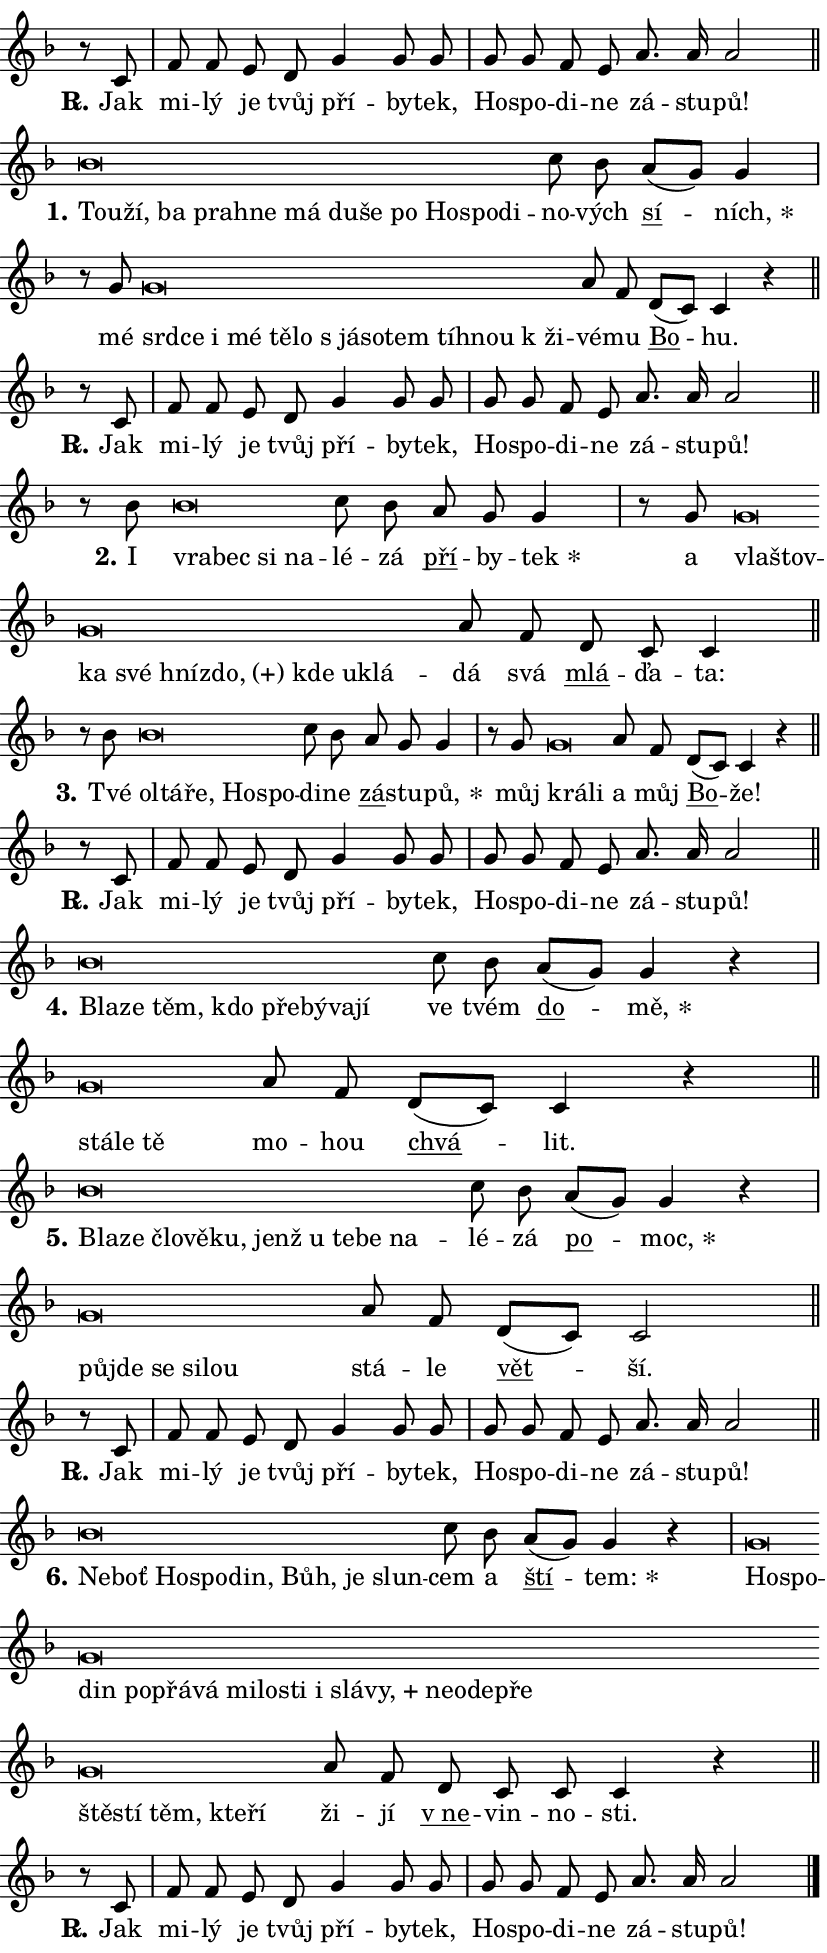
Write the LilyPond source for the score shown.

\version "2.24.0"
\header { tagline = "" }
\paper {
  indent = 0\cm
  top-margin = 0\cm
  right-margin = 0.13\cm % to fit lyric hyphens
  bottom-margin = 0\cm
  left-margin = 0\cm
  paper-width = 14\cm
  page-breaking = #ly:one-page-breaking
  system-system-spacing.basic-distance = #11
  score-system-spacing.basic-distance = #11
  ragged-last = ##f
}


%% Author: Thomas Morley
%% https://lists.gnu.org/archive/html/lilypond-user/2020-05/msg00002.html
#(define (line-position grob)
"Returns position of @var[grob} in current system:
   @code{'start}, if at first time-step
   @code{'end}, if at last time-step
   @code{'middle} otherwise
"
  (let* ((col (ly:item-get-column grob))
         (ln (ly:grob-object col 'left-neighbor))
         (rn (ly:grob-object col 'right-neighbor))
         (col-to-check-left (if (ly:grob? ln) ln col))
         (col-to-check-right (if (ly:grob? rn) rn col))
         (break-dir-left
           (and
             (ly:grob-property col-to-check-left 'non-musical #f)
             (ly:item-break-dir col-to-check-left)))
         (break-dir-right
           (and
             (ly:grob-property col-to-check-right 'non-musical #f)
             (ly:item-break-dir col-to-check-right))))
        (cond ((eqv? 1 break-dir-left) 'start)
              ((eqv? -1 break-dir-right) 'end)
              (else 'middle))))

#(define (tranparent-at-line-position vctor)
  (lambda (grob)
  "Relying on @code{line-position} select the relevant enry from @var{vctor}.
Used to determine transparency,"
    (case (line-position grob)
      ((end) (not (vector-ref vctor 0)))
      ((middle) (not (vector-ref vctor 1)))
      ((start) (not (vector-ref vctor 2))))))

noteHeadBreakVisibility =
#(define-music-function (break-visibility)(vector?)
"Makes @code{NoteHead}s transparent relying on @var{break-visibility}"
#{
  \override NoteHead.transparent =
    #(tranparent-at-line-position break-visibility)
#})

#(define delete-ledgers-for-transparent-note-heads
  (lambda (grob)
    "Reads whether a @code{NoteHead} is transparent.
If so this @code{NoteHead} is removed from @code{'note-heads} from
@var{grob}, which is supposed to be @code{LedgerLineSpanner}.
As a result ledgers are not printed for this @code{NoteHead}"
    (let* ((nhds-array (ly:grob-object grob 'note-heads))
           (nhds-list
             (if (ly:grob-array? nhds-array)
                 (ly:grob-array->list nhds-array)
                 '()))
           ;; Relies on the transparent-property being done before
           ;; Staff.LedgerLineSpanner.after-line-breaking is executed.
           ;; This is fragile ...
           (to-keep
             (remove
               (lambda (nhd)
                 (ly:grob-property nhd 'transparent #f))
               nhds-list)))
      ;; TODO find a better method to iterate over grob-arrays, similiar
      ;; to filter/remove etc for lists
      ;; For now rebuilt from scratch
      (set! (ly:grob-object grob 'note-heads)  '())
      (for-each
        (lambda (nhd)
          (ly:pointer-group-interface::add-grob grob 'note-heads nhd))
        to-keep))))

squashNotes = {
  \override NoteHead.X-extent = #'(-0.2 . 0.2)
  \override NoteHead.Y-extent = #'(-0.75 . 0)
  \override NoteHead.stencil =
    #(lambda (grob)
       (let ((pos (ly:grob-property grob 'staff-position)))
         (begin
           (if (< pos -7) (display "ERROR: Lower brevis then expected\n") (display ""))
           (if (<= pos -6) ly:text-interface::print ly:note-head::print))))
}
unSquashNotes = {
  \revert NoteHead.X-extent
  \revert NoteHead.Y-extent
  \revert NoteHead.stencil
}

hideNotes = \noteHeadBreakVisibility #begin-of-line-visible
unHideNotes = \noteHeadBreakVisibility #all-visible

% work-around for resetting accidentals
% https://lilypond.org/doc/v2.23/Documentation/notation/displaying-rhythms#unmetered-music
cadenzaMeasure = {
  \cadenzaOff
  \partial 1024 s1024
  \cadenzaOn
}

#(define-markup-command (accent layout props text) (markup?)
  "Underline accented syllable"
  (interpret-markup layout props
    #{\markup \override #'(offset . 4.3) \underline { #text }#}))

responsum = \markup \concat {
  "R" \hspace #-1.05 \path #0.1 #'((moveto 0 0.07) (lineto 0.9 0.8)) \hspace #0.05 "."
}

spaceSize = #0.6828661417322834 % exact space size for TeX Gyre Schola

\layout {
  \context {
    \Staff
    \remove "Time_signature_engraver"
    \override LedgerLineSpanner.after-line-breaking = #delete-ledgers-for-transparent-note-heads
  }
  \context {
    \Lyrics {
      \override LyricSpace.minimum-distance = \spaceSize
      \override LyricText.font-name = #"TeX Gyre Schola"
      \override LyricText.font-size = 1
      \override StanzaNumber.font-name = #"TeX Gyre Schola Bold"
      \override StanzaNumber.font-size = 1
    }
  }
  \context {
    \Score 
    \override NoteHead.text =
      #(lambda (grob) 
        (let ((pos (ly:grob-property grob 'staff-position)))
          #{\markup {
            \combine
              \halign #-0.55 \raise #(if (= pos -6) 0 0.5) \override #'(thickness . 2) \draw-line #'(3.2 . 0)
              \musicglyph "noteheads.sM1"
          }#}))
  }
}

% magnetic-lyrics.ily
%
%   written by
%     Jean Abou Samra <jean@abou-samra.fr>
%     Werner Lemberg <wl@gnu.org>
%
%   adapted by
%     Jiri Hon <jiri.hon@gmail.com>
%
% Version 2022-Apr-15

% https://www.mail-archive.com/lilypond-user@gnu.org/msg149350.html

#(define (Left_hyphen_pointer_engraver context)
   "Collect syllable-hyphen-syllable occurrences in lyrics and store
them in properties.  This engraver only looks to the left.  For
example, if the lyrics input is @code{foo -- bar}, it does the
following.

@itemize @bullet
@item
Set the @code{text} property of the @code{LyricHyphen} grob between
@q{foo} and @q{bar} to @code{foo}.

@item
Set the @code{left-hyphen} property of the @code{LyricText} grob with
text @q{foo} to the @code{LyricHyphen} grob between @q{foo} and
@q{bar}.
@end itemize

Use this auxiliary engraver in combination with the
@code{lyric-@/text::@/apply-@/magnetic-@/offset!} hook."
   (let ((hyphen #f)
         (text #f))
     (make-engraver
      (acknowledgers
       ((lyric-syllable-interface engraver grob source-engraver)
        (set! text grob)))
      (end-acknowledgers
       ((lyric-hyphen-interface engraver grob source-engraver)
        ;(when (not (grob::has-interface grob 'lyric-space-interface))
          (set! hyphen grob)));)
      ((stop-translation-timestep engraver)
       (when (and text hyphen)
         (ly:grob-set-object! text 'left-hyphen hyphen))
       (set! text #f)
       (set! hyphen #f)))))

#(define (lyric-text::apply-magnetic-offset! grob)
   "If the space between two syllables is less than the value in
property @code{LyricText@/.details@/.squash-threshold}, move the right
syllable to the left so that it gets concatenated with the left
syllable.

Use this function as a hook for
@code{LyricText@/.after-@/line-@/breaking} if the
@code{Left_@/hyphen_@/pointer_@/engraver} is active."
   (let ((hyphen (ly:grob-object grob 'left-hyphen #f)))
     (when hyphen
       (let ((left-text (ly:spanner-bound hyphen LEFT)))
         (when (grob::has-interface left-text 'lyric-syllable-interface)
           (let* ((common (ly:grob-common-refpoint grob left-text X))
                  (this-x-ext (ly:grob-extent grob common X))
                  (left-x-ext
                   (begin
                     ;; Trigger magnetism for left-text.
                     (ly:grob-property left-text 'after-line-breaking)
                     (ly:grob-extent left-text common X)))
                  ;; `delta` is the gap width between two syllables.
                  (delta (- (interval-start this-x-ext)
                            (interval-end left-x-ext)))
                  (details (ly:grob-property grob 'details))
                  (threshold (assoc-get 'squash-threshold details 0.2)))
             (when (< delta threshold)
               (let* (;; We have to manipulate the input text so that
                      ;; ligatures crossing syllable boundaries are not
                      ;; disabled.  For languages based on the Latin
                      ;; script this is essentially a beautification.
                      ;; However, for non-Western scripts it can be a
                      ;; necessity.
                      (lt (ly:grob-property left-text 'text))
                      (rt (ly:grob-property grob 'text))
                      (is-space (grob::has-interface hyphen 'lyric-space-interface))
                      (space (if is-space " " ""))
                      (extra-delta (if is-space spaceSize 0))
                      ;; Append new syllable.
                      (ltrt-space (if (and (string? lt) (string? rt))
                                (string-append lt space rt)
                                (make-concat-markup (list lt space rt))))
                      ;; Right-align `ltrt` to the right side.
                      (ltrt-space-markup (grob-interpret-markup
                               grob
                               (make-translate-markup
                                (cons (interval-length this-x-ext) 0)
                                (make-right-align-markup ltrt-space)))))
                 (begin
                   ;; Don't print `left-text`.
                   (ly:grob-set-property! left-text 'stencil #f)
                   ;; Set text and stencil (which holds all collected
                   ;; syllables so far) and shift it to the left.
                   (ly:grob-set-property! grob 'text ltrt-space)
                   (ly:grob-set-property! grob 'stencil ltrt-space-markup)
                   (ly:grob-translate-axis! grob (- (- delta extra-delta)) X))))))))))


#(define (lyric-hyphen::displace-bounds-first grob)
   ;; Make very sure this callback isn't triggered too early.
   (let ((left (ly:spanner-bound grob LEFT))
         (right (ly:spanner-bound grob RIGHT)))
     (ly:grob-property left 'after-line-breaking)
     (ly:grob-property right 'after-line-breaking)
     (ly:lyric-hyphen::print grob)))

squashThreshold = #0.4

\layout {
  \context {
    \Lyrics
    \consists #Left_hyphen_pointer_engraver
    \override LyricText.after-line-breaking =
      #lyric-text::apply-magnetic-offset!
    \override LyricHyphen.stencil = #lyric-hyphen::displace-bounds-first
    \override LyricText.details.squash-threshold = \squashThreshold
    \override LyricHyphen.minimum-distance = 0
    \override LyricHyphen.minimum-length = \squashThreshold
  }
}

squashText = \override LyricText.details.squash-threshold = 9999
unSquashText = \override LyricText.details.squash-threshold = \squashThreshold

leftText = \override LyricText.self-alignment-X = #LEFT
unLeftText = \revert LyricText.self-alignment-X

starOffset = #(lambda (grob) 
                (let ((x_offset (ly:self-alignment-interface::aligned-on-x-parent grob)))
                  (if (= x_offset 0) 0 (+ x_offset 1.2))))

star = #(define-music-function (syllable)(string?)
"Append star separator at the end of a syllable"
#{
  \once \override LyricText.X-offset = #starOffset
  \lyricmode { \markup {
    #syllable
    \override #'((font-name . "TeX Gyre Schola Bold")) \hspace #0.2 \lower #0.65 \larger "*"
  } }
#})

starAccent = #(define-music-function (syllable)(string?)
"Append star separator at the end of a syllable and make accent"
#{
  \once \override LyricText.X-offset = #starOffset
  \lyricmode { \markup {
    \accent #syllable
    \override #'((font-name . "TeX Gyre Schola Bold")) \hspace #0.2 \lower #0.65 \larger "*"
  } }
#})

breath = #(define-music-function (syllable)(string?)
"Append breathing indicator at the end of a syllable"
#{
  \lyricmode { \markup { #syllable "+" } }
#})

optionalBreath = #(define-music-function (syllable)(string?)
"Append optional breathing indicator at the end of a syllable"
#{
  \lyricmode { \markup { #syllable "(+)" } }
#})


\score {
    <<
        \new Voice = "melody" { \cadenzaOn \key f \major \relative { r8 c' \cadenzaMeasure \bar "|" f f e d \bar "" g4 g8 g \cadenzaMeasure \bar "|" g g f e \bar "" a8. a16 a2 \cadenzaMeasure \bar "||" \break } }
        \new Lyrics \lyricsto "melody" { \lyricmode { \set stanza = \responsum
Jak mi -- lý je tvůj pří -- by -- tek, Ho -- spo -- di -- ne zá -- stu -- pů! } }
    >>
    \layout {}
}

\score {
    <<
        \new Voice = "melody" { \cadenzaOn \key f \major \relative { \squashNotes bes'\breve*1/16 \hideNotes \breve*1/16 \bar "" \breve*1/16 \bar "" \breve*1/16 \bar "" \breve*1/16 \bar "" \breve*1/16 \bar "" \breve*1/16 \bar "" \breve*1/16 \bar "" \breve*1/16 \bar "" \breve*1/16 \bar "" \breve*1/16 \breve*1/16 \bar "" \unHideNotes \unSquashNotes c8 bes \bar "" a[( g)] g4 \cadenzaMeasure \bar "|" r8 g8 \squashNotes g\breve*1/16 \hideNotes \breve*1/16 \bar "" \breve*1/16 \bar "" \breve*1/16 \bar "" \breve*1/16 \bar "" \breve*1/16 \bar "" \breve*1/16 \bar "" \breve*1/16 \bar "" \breve*1/16 \bar "" \breve*1/16 \bar "" \breve*1/16 \breve*1/16 \bar "" \unHideNotes \unSquashNotes a8 f \bar "" d[( c)] c4 r \cadenzaMeasure \bar "||" \break } }
        \new Lyrics \lyricsto "melody" { \lyricmode { \set stanza = "1."
\leftText Tou -- \squashText ží, ba pra -- hne má du -- še po Ho -- spo -- di -- \unLeftText \unSquashText no -- vých \markup \accent sí -- \star ních, mé \leftText srd -- \squashText ce i mé tě -- lo "s já" -- so -- tem tíh -- nou "k ži" -- \unLeftText \unSquashText vé -- mu \markup \accent Bo -- hu. } }
    >>
    \layout {}
}

\score {
    <<
        \new Voice = "melody" { \cadenzaOn \key f \major \relative { r8 c' \cadenzaMeasure \bar "|" f f e d \bar "" g4 g8 g \cadenzaMeasure \bar "|" g g f e \bar "" a8. a16 a2 \cadenzaMeasure \bar "||" \break } }
        \new Lyrics \lyricsto "melody" { \lyricmode { \set stanza = \responsum
Jak mi -- lý je tvůj pří -- by -- tek, Ho -- spo -- di -- ne zá -- stu -- pů! } }
    >>
    \layout {}
}

\score {
    <<
        \new Voice = "melody" { \cadenzaOn \key f \major \relative { r8 bes'8 \squashNotes bes\breve*1/16 \hideNotes \breve*1/16 \bar "" \breve*1/16 \breve*1/16 \bar "" \unHideNotes \unSquashNotes c8 bes \bar "" a g g4 \cadenzaMeasure \bar "|" r8 g8 \squashNotes g\breve*1/16 \hideNotes \breve*1/16 \bar "" \breve*1/16 \bar "" \breve*1/16 \bar "" \breve*1/16 \bar "" \breve*1/16 \bar "" \breve*1/16 \bar "" \breve*1/16 \breve*1/16 \bar "" \unHideNotes \unSquashNotes a8 f \bar "" d c c4 \cadenzaMeasure \bar "||" \break } }
        \new Lyrics \lyricsto "melody" { \lyricmode { \set stanza = "2."
I \leftText vra -- \squashText bec si na -- \unLeftText \unSquashText lé -- zá \markup \accent pří -- by -- \star tek a \leftText vla -- \squashText štov -- ka své hníz -- \optionalBreath do, kde u -- klá -- \unLeftText \unSquashText dá svá \markup \accent mlá -- ďa -- ta: } }
    >>
    \layout {}
}

\score {
    <<
        \new Voice = "melody" { \cadenzaOn \key f \major \relative { r8 bes'8 \squashNotes bes\breve*1/16 \hideNotes \breve*1/16 \bar "" \breve*1/16 \bar "" \breve*1/16 \breve*1/16 \bar "" \unHideNotes \unSquashNotes c8 bes \bar "" a g g4 \cadenzaMeasure \bar "|" r8 g8 \squashNotes g\breve*1/16 \hideNotes \breve*1/16 \bar "" \unHideNotes \unSquashNotes a8 f \bar "" d[( c)] c4 r \cadenzaMeasure \bar "||" \break } }
        \new Lyrics \lyricsto "melody" { \lyricmode { \set stanza = "3."
Tvé \leftText ol -- \squashText tá -- ře, Ho -- spo -- \unLeftText \unSquashText di -- ne \markup \accent zá -- stu -- \star pů, můj \leftText krá -- \squashText li \unLeftText \unSquashText a můj \markup \accent Bo -- že! } }
    >>
    \layout {}
}

\score {
    <<
        \new Voice = "melody" { \cadenzaOn \key f \major \relative { r8 c' \cadenzaMeasure \bar "|" f f e d \bar "" g4 g8 g \cadenzaMeasure \bar "|" g g f e \bar "" a8. a16 a2 \cadenzaMeasure \bar "||" \break } }
        \new Lyrics \lyricsto "melody" { \lyricmode { \set stanza = \responsum
Jak mi -- lý je tvůj pří -- by -- tek, Ho -- spo -- di -- ne zá -- stu -- pů! } }
    >>
    \layout {}
}

\score {
    <<
        \new Voice = "melody" { \cadenzaOn \key f \major \relative { \squashNotes bes'\breve*1/16 \hideNotes \breve*1/16 \bar "" \breve*1/16 \bar "" \breve*1/16 \bar "" \breve*1/16 \bar "" \breve*1/16 \bar "" \breve*1/16 \breve*1/16 \bar "" \unHideNotes \unSquashNotes c8 bes \bar "" a[( g)] g4 r \cadenzaMeasure \bar "|" \squashNotes g\breve*1/16 \hideNotes \breve*1/16 \breve*1/16 \bar "" \unHideNotes \unSquashNotes a8 f \bar "" d[( c)] c4 r \cadenzaMeasure \bar "||" \break } }
        \new Lyrics \lyricsto "melody" { \lyricmode { \set stanza = "4."
\leftText Bla -- \squashText ze těm, kdo pře -- bý -- va -- jí \unLeftText \unSquashText ve tvém \markup \accent do -- \star mě, \leftText stá -- \squashText le tě \unLeftText \unSquashText mo -- hou \markup \accent chvá -- lit. } }
    >>
    \layout {}
}

\score {
    <<
        \new Voice = "melody" { \cadenzaOn \key f \major \relative { \squashNotes bes'\breve*1/16 \hideNotes \breve*1/16 \bar "" \breve*1/16 \bar "" \breve*1/16 \bar "" \breve*1/16 \bar "" \breve*1/16 \bar "" \breve*1/16 \bar "" \breve*1/16 \bar "" \breve*1/16 \breve*1/16 \bar "" \unHideNotes \unSquashNotes c8 bes \bar "" a[( g)] g4 r \cadenzaMeasure \bar "|" \squashNotes g\breve*1/16 \hideNotes \breve*1/16 \bar "" \breve*1/16 \bar "" \breve*1/16 \breve*1/16 \bar "" \unHideNotes \unSquashNotes a8 f \bar "" d[( c)] c2 \cadenzaMeasure \bar "||" \break } }
        \new Lyrics \lyricsto "melody" { \lyricmode { \set stanza = "5."
\leftText Bla -- \squashText ze člo -- vě -- ku, jenž u te -- be na -- \unLeftText \unSquashText lé -- zá \markup \accent po -- \star moc, \leftText půj -- \squashText de se si -- lou \unLeftText \unSquashText stá -- le \markup \accent vět -- ší. } }
    >>
    \layout {}
}

\score {
    <<
        \new Voice = "melody" { \cadenzaOn \key f \major \relative { r8 c' \cadenzaMeasure \bar "|" f f e d \bar "" g4 g8 g \cadenzaMeasure \bar "|" g g f e \bar "" a8. a16 a2 \cadenzaMeasure \bar "||" \break } }
        \new Lyrics \lyricsto "melody" { \lyricmode { \set stanza = \responsum
Jak mi -- lý je tvůj pří -- by -- tek, Ho -- spo -- di -- ne zá -- stu -- pů! } }
    >>
    \layout {}
}

\score {
    <<
        \new Voice = "melody" { \cadenzaOn \key f \major \relative { \squashNotes bes'\breve*1/16 \hideNotes \breve*1/16 \bar "" \breve*1/16 \bar "" \breve*1/16 \bar "" \breve*1/16 \bar "" \breve*1/16 \bar "" \breve*1/16 \breve*1/16 \bar "" \unHideNotes \unSquashNotes c8 bes \bar "" a[( g)] g4 r \cadenzaMeasure \bar "|" \squashNotes g\breve*1/16 \hideNotes \breve*1/16 \bar "" \breve*1/16 \bar "" \breve*1/16 \bar "" \breve*1/16 \bar "" \breve*1/16 \bar "" \breve*1/16 \bar "" \breve*1/16 \bar "" \breve*1/16 \bar "" \breve*1/16 \bar "" \breve*1/16 \bar "" \breve*1/16 \bar "" \breve*1/16 \bar "" \breve*1/16 \bar "" \breve*1/16 \bar "" \breve*1/16 \bar "" \breve*1/16 \bar "" \breve*1/16 \bar "" \breve*1/16 \bar "" \breve*1/16 \breve*1/16 \bar "" \unHideNotes \unSquashNotes a8 f \bar "" d c c c4 r \cadenzaMeasure \bar "||" \break } }
        \new Lyrics \lyricsto "melody" { \lyricmode { \set stanza = "6."
\leftText Ne -- \squashText boť Ho -- spo -- din, Bůh, je slun -- \unLeftText \unSquashText cem a \markup \accent ští -- \star tem: \leftText Ho -- \squashText spo -- din po -- přá -- vá mi -- lo -- sti i slá -- \breath "vy," ne -- o -- de -- pře ště -- stí těm, kte -- ří \unLeftText \unSquashText ži -- jí \markup \accent "v ne" -- vin -- no -- sti. } }
    >>
    \layout {}
}

\score {
    <<
        \new Voice = "melody" { \cadenzaOn \key f \major \relative { r8 c' \cadenzaMeasure \bar "|" f f e d \bar "" g4 g8 g \cadenzaMeasure \bar "|" g g f e \bar "" a8. a16 a2 \cadenzaMeasure \bar "||" \break } \bar "|." }
        \new Lyrics \lyricsto "melody" { \lyricmode { \set stanza = \responsum
Jak mi -- lý je tvůj pří -- by -- tek, Ho -- spo -- di -- ne zá -- stu -- pů! } }
    >>
    \layout {}
}
